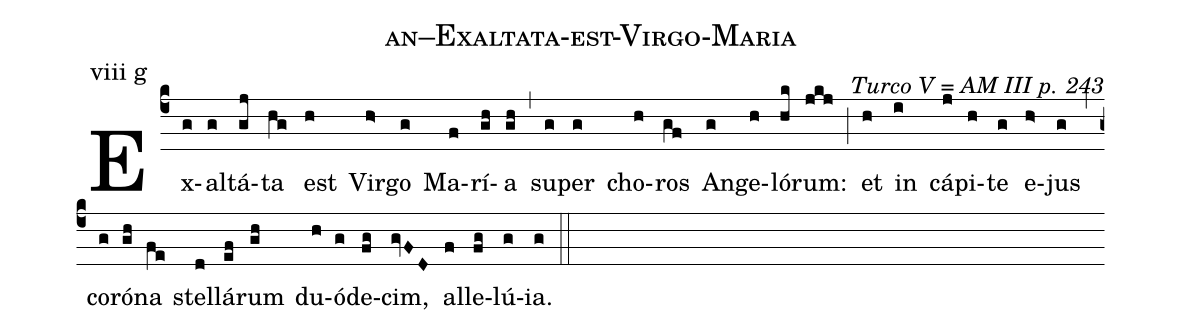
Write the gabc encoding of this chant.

name: an--Exaltata-est-Virgo-Maria;
commentary: Turco V = AM III p. 243;
annotation: viii g;
%%
(c4) Ex(g)al(g)tá(gj)ta(hg) est(h) Vir(h>)go(g) Ma(f)rí(gh)a(gh) (,) su(g)per(g) cho(h)ros(gf) An(g)ge(h)ló(hk)rum:(jkj) (;) et(h) in(i) cá(j)pi(h)te(g) e(h>)jus(g) (,) co(g)ró(gh)na(fe) stel(d)lá(ef)rum(gh) du(h)ó(g)de(fg)cim,(gvFD) al(f)le(fg)lú(g)ia.(g) (::)
